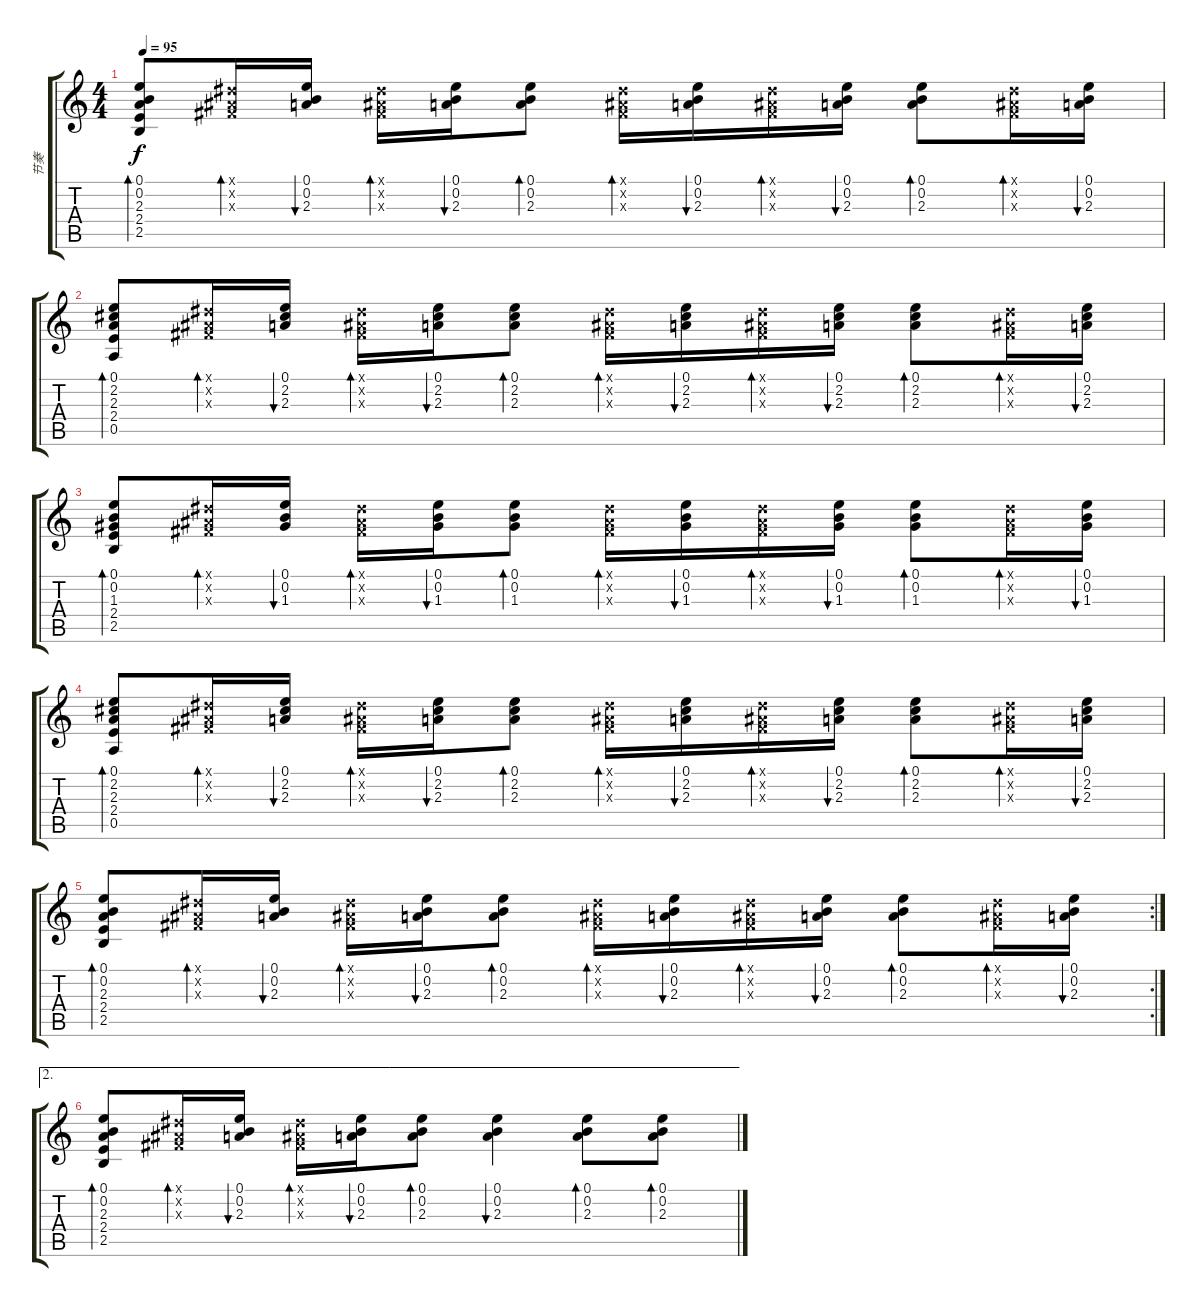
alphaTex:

\track ("节奏" "节奏") {instrument acousticguitarnylon}
\staff {score tabs}
\tuning (E4 B3 G3 D3 A2 E2) {hide}
\ts (4 4)
\tempo 95
\clef g2
\ks c
(0.1 0.2 2.3 2.4 2.5).8{bd 30 dy f} (-1.1{x} -1.2{x} -1.3{x}).16{bd 30} (0.1 0.2 2.3).16{bu 30} (-1.1{x} -1.2{x} -1.3{x}).16{bd 30} (0.1 0.2 2.3).16{bu 30} (0.1 0.2 2.3).8{bd 30} (-1.1{x} -1.2{x} -1.3{x}).16{bd 30} (0.1 0.2 2.3).16{bu 30} (-1.1{x} -1.2{x} -1.3{x}).16{bd 30} (0.1 0.2 2.3).16{bu 30} (0.1 0.2 2.3).8{bd 30} (-1.1{x} -1.2{x} -1.3{x}).16{bd 30} (0.1 0.2 2.3).16{bu 30} |
(0.1 2.2 2.3 2.4 0.5).8{bd 30} (-1.1{x} -1.2{x} -1.3{x}).16{bd 30} (0.1 2.2 2.3).16{bu 30} (-1.1{x} -1.2{x} -1.3{x}).16{bd 30} (0.1 2.2 2.3).16{bu 30} (0.1 2.2 2.3).8{bd 30} (-1.1{x} -1.2{x} -1.3{x}).16{bd 30} (0.1 2.2 2.3).16{bu 30} (-1.1{x} -1.2{x} -1.3{x}).16{bd 30} (0.1 2.2 2.3).16{bu 30} (0.1 2.2 2.3).8{bd 30} (-1.1{x} -1.2{x} -1.3{x}).16{bd 30} (0.1 2.2 2.3).16{bu 30} |
(0.1 0.2 1.3 2.4 2.5).8{bd 30} (-1.1{x} -1.2{x} -1.3{x}).16{bd 30} (0.1 0.2 1.3).16{bu 30} (-1.1{x} -1.2{x} -1.3{x}).16{bd 30} (0.1 0.2 1.3).16{bu 30} (0.1 0.2 1.3).8{bd 30} (-1.1{x} -1.2{x} -1.3{x}).16{bd 30} (0.1 0.2 1.3).16{bu 30} (-1.1{x} -1.2{x} -1.3{x}).16{bd 30} (0.1 0.2 1.3).16{bu 30} (0.1 0.2 1.3).8{bd 30} (-1.1{x} -1.2{x} -1.3{x}).16{bd 30} (0.1 0.2 1.3).16{bu 30} |
(0.1 2.2 2.3 2.4 0.5).8{bd 30} (-1.1{x} -1.2{x} -1.3{x}).16{bd 30} (0.1 2.2 2.3).16{bu 30} (-1.1{x} -1.2{x} -1.3{x}).16{bd 30} (0.1 2.2 2.3).16{bu 30} (0.1 2.2 2.3).8{bd 30} (-1.1{x} -1.2{x} -1.3{x}).16{bd 30} (0.1 2.2 2.3).16{bu 30} (-1.1{x} -1.2{x} -1.3{x}).16{bd 30} (0.1 2.2 2.3).16{bu 30} (0.1 2.2 2.3).8{bd 30} (-1.1{x} -1.2{x} -1.3{x}).16{bd 30} (0.1 2.2 2.3).16{bu 30} |
\rc 2
(0.1 0.2 2.3 2.4 2.5).8{bd 30} (-1.1{x} -1.2{x} -1.3{x}).16{bd 30} (0.1 0.2 2.3).16{bu 30} (-1.1{x} -1.2{x} -1.3{x}).16{bd 30} (0.1 0.2 2.3).16{bu 30} (0.1 0.2 2.3).8{bd 30} (-1.1{x} -1.2{x} -1.3{x}).16{bd 30} (0.1 0.2 2.3).16{bu 30} (-1.1{x} -1.2{x} -1.3{x}).16{bd 30} (0.1 0.2 2.3).16{bu 30} (0.1 0.2 2.3).8{bd 30} (-1.1{x} -1.2{x} -1.3{x}).16{bd 30} (0.1 0.2 2.3).16{bu 30} |
\ae 2
(0.1 0.2 2.3 2.4 2.5).8{bd 30} (-1.1{x} -1.2{x} -1.3{x}).16{bd 30} (0.1 0.2 2.3).16{bu 30} (-1.1{x} -1.2{x} -1.3{x}).16{bd 30} (0.1 0.2 2.3).16{bu 30} (0.1 0.2 2.3).8{bd 30} (0.1 0.2 2.3).4{bu 30} (0.1 0.2 2.3).8{bd 30} (0.1 0.2 2.3).8{bd 30}
